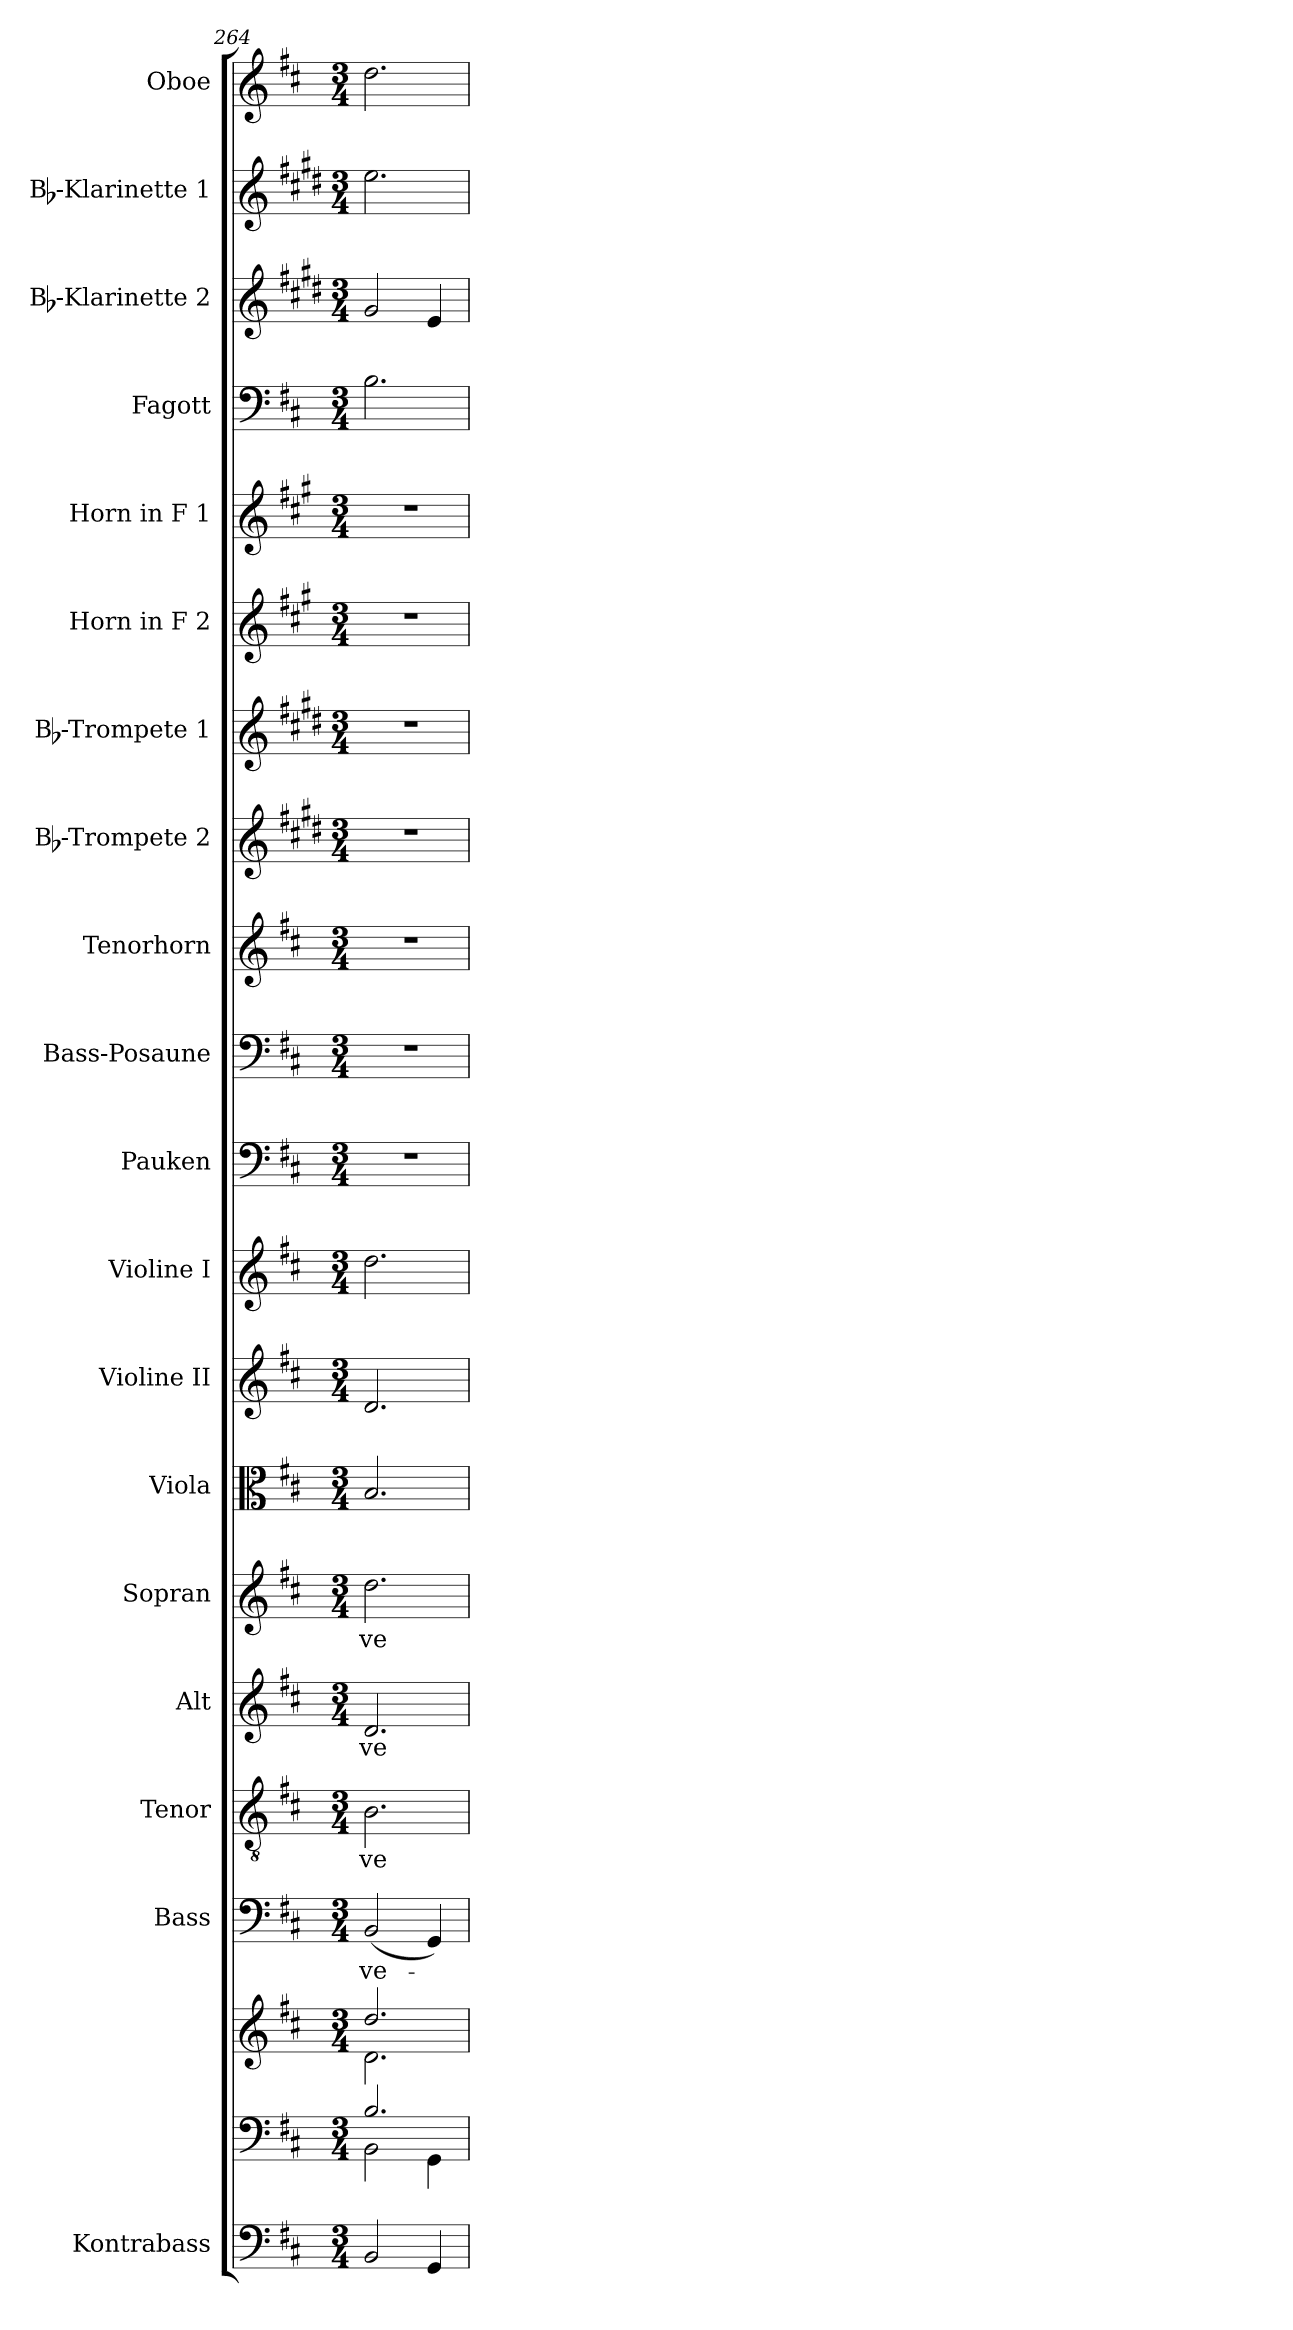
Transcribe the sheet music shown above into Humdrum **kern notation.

**kern	**kern	**kern	**kern	**text	**kern	**text	**kern	**text	**kern	**text	**kern	**kern	**kern	**kern	**kern	**kern	**kern	**kern	**kern	**kern	**kern	**kern	**kern	**kern
*part20	*part19	*part19	*part18	*part18	*part17	*part17	*part16	*part16	*part15	*part15	*part14	*part13	*part12	*part11	*part10	*part9	*part8	*part7	*part6	*part5	*part4	*part3	*part2	*part1
*staff21	*staff20	*staff19	*staff18	*staff18	*staff17	*staff17	*staff16	*staff16	*staff15	*staff15	*staff14	*staff13	*staff12	*staff11	*staff10	*staff9	*staff8	*staff7	*staff6	*staff5	*staff4	*staff3	*staff2	*staff1
*I"Kontrabass	*	*	*I"Bass	*	*I"Tenor	*	*I"Alt	*	*I"Sopran	*	*I"Viola	*I"Violine II	*I"Violine I	*I"Pauken	*I"Bass-Posaune	*I"Tenorhorn	*I"Bb-Trompete 2	*I"Bb-Trompete 1	*I"Horn in F 2	*I"Horn in F 1	*I"Fagott	*I"Bb-Klarinette 2	*I"Bb-Klarinette 1	*I"Oboe
*I'Kb.	*	*	*I'B.	*	*I'T.	*	*I'A.	*	*I'S.	*	*I'Vla.	*I'Vl. II	*I'Vl. I	*I'Pk.	*I'B. Pos.	*I'T. Hrn.	*I'Bb Trp. 2	*I'Bb Trp. 1	*	*	*I'Fg.	*I'Bb Kl. 2	*I'Bb Kl. 1	*I'Ob.
*clefF4	*clefF4	*clefG2	*clefF4	*	*clefGv2	*	*clefG2	*	*clefG2	*	*clefC3	*clefG2	*clefG2	*clefF4	*clefF4	*clefG2	*clefG2	*clefG2	*clefG2	*clefG2	*clefF4	*clefG2	*clefG2	*clefG2
*ITrd7c12	*	*	*	*	*	*	*	*	*	*	*	*	*	*	*	*ITrd8c14	*ITrd1c2	*ITrd1c2	*ITrd4c7	*ITrd4c7	*	*ITrd1c2	*ITrd1c2	*
*k[f#c#]	*k[f#c#]	*k[f#c#]	*k[f#c#]	*	*k[f#c#]	*	*k[f#c#]	*	*k[f#c#]	*	*k[f#c#]	*k[f#c#]	*k[f#c#]	*k[f#c#]	*k[f#c#]	*k[f#c#]	*k[f#c#]	*k[f#c#]	*k[f#c#]	*k[f#c#]	*k[f#c#]	*k[f#c#]	*k[f#c#]	*k[f#c#]
*D:	*D:	*D:	*D:	*	*D:	*	*D:	*	*D:	*	*D:	*D:	*D:	*D:	*D:	*D:	*D:	*D:	*D:	*D:	*D:	*D:	*D:	*D:
*M3/4	*M3/4	*M3/4	*M3/4	*	*M3/4	*	*M3/4	*	*M3/4	*	*M3/4	*M3/4	*M3/4	*M3/4	*M3/4	*M3/4	*M3/4	*M3/4	*M3/4	*M3/4	*M3/4	*M3/4	*M3/4	*M3/4
=264	=264	=264	=264	=264	=264	=264	=264	=264	=264	=264	=264	=264	=264	=264	=264	=264	=264	=264	=264	=264	=264	=264	=264	=264
*	*^	*^	*	*	*	*	*	*	*	*	*	*	*	*	*	*	*	*	*	*	*	*	*	*
!	!	!	!	!	!	!LO:LY:b	!	!LO:LY:b	!	!LO:LY:b	!	!LO:LY:b	!	!	!	!	!	!	!	!	!	!	!	!	!	!
2BBB/	2.B/	2BB\	2.dd/	2.d\	(<2BB/	ve-	2.B\	ve-	2.d/	ve-	2.dd\	ve-	2.B/	2.d/	2.dd\	2.r	2.r	2.r	2.r	2.r	2.r	2.r	2.B\	2f#/	2.dd\	2.dd\
4GGG/	.	4GG\	.	.	4GG/)	.	.	.	.	.	.	.	.	.	.	.	.	.	.	.	.	.	.	4d/	.	.
*	*v	*v	*	*	*	*	*	*	*	*	*	*	*	*	*	*	*	*	*	*	*	*	*	*	*	*
*	*	*v	*v	*	*	*	*	*	*	*	*	*	*	*	*	*	*	*	*	*	*	*	*	*	*
=	=	=	=	=	=	=	=	=	=	=	=	=	=	=	=	=	=	=	=	=	=	=	=	=
*-	*-	*-	*-	*-	*-	*-	*-	*-	*-	*-	*-	*-	*-	*-	*-	*-	*-	*-	*-	*-	*-	*-	*-	*-
